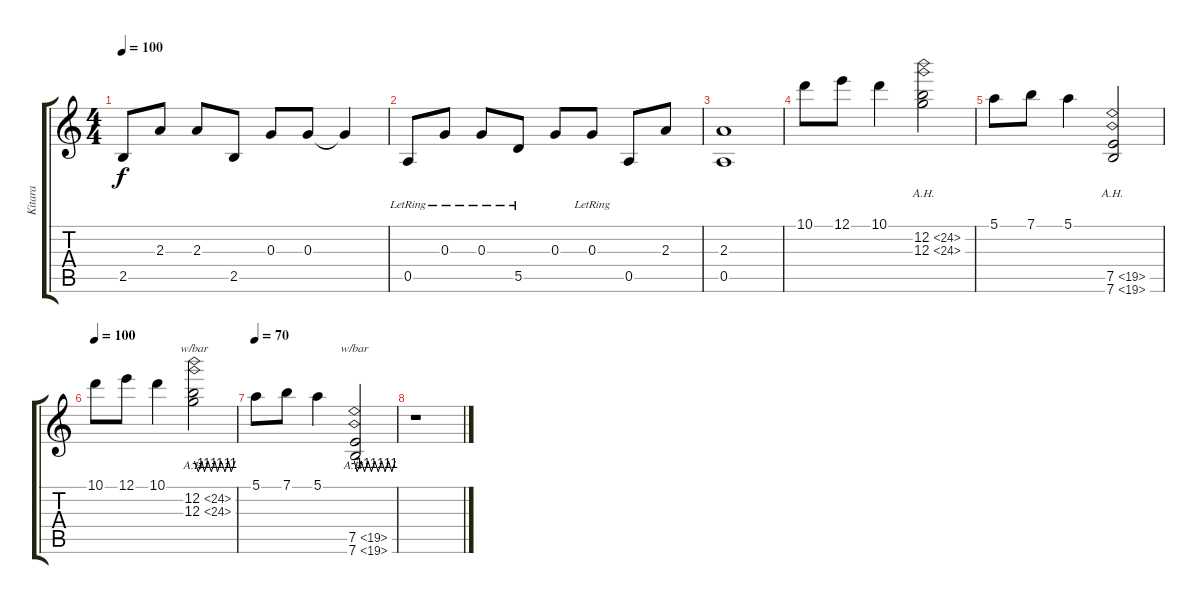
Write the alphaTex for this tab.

\track ("Kitara" "Kitara") {instrument electricguitarclean}
\staff {score tabs}
\tuning (E4 B3 G3 D3 A2 E2) {hide}
\ts (4 4)
\tempo 100
\clef g2
\ks c
2.5.8{dy f} 2.3.8 2.3.8 2.5.8 0.3.8 0.3.8 0.3{t}.4 |
0.5{lr}.8 0.3{lr}.8 0.3{lr}.8 5.5{lr}.8 0.3.8 0.3{lr}.8 0.5.8 2.3.8 |
(2.3 0.5).1 |
10.1.8 12.1.8 10.1.4 (12.2{ah 12} 12.3{ah 12}).2 |
5.1.8 7.1.8 5.1.4 (7.5{ah 12} 7.6{ah 12}).2 |
\tempo 100
10.1.8 12.1.8 10.1.4 (12.2{ah 12} 12.3{ah 12}).2{tbe (custom default 0 0 6 -4 11 0 15 -4 20 0 25 -4 30 0 34 -4 39 0 45 -4 50 0 54 -4 60 0)} |
\tempo 70
5.1.8 7.1.8 5.1.4 (7.5{ah 12} 7.6{ah 12}).2{tbe (custom default 0 0 4 -4 10 0 15 -4 20 0 25 -4 30 0 35 -4 40 0 45 -4 50 0 55 -4 60 0)} |
r.1
